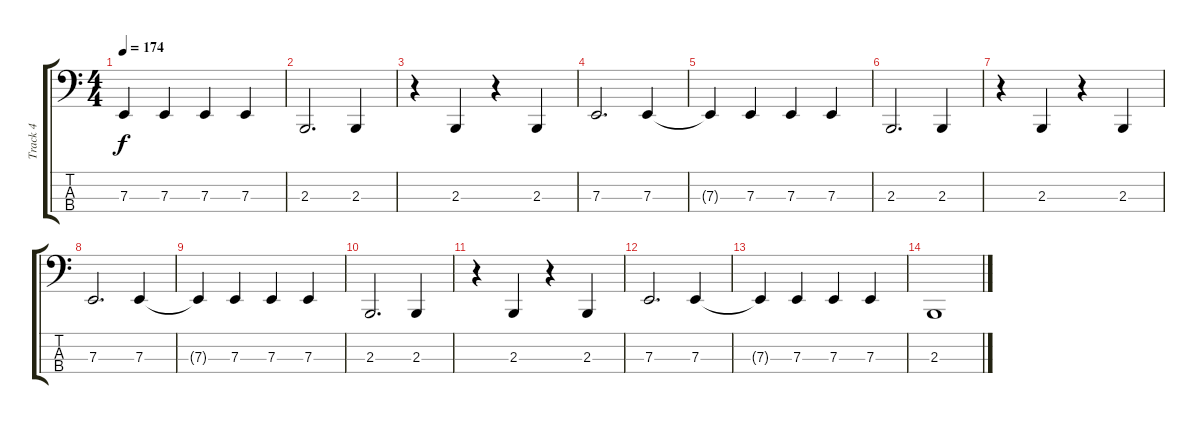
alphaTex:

\track ("Track 4" "Track 4") {instrument acousticgrandpiano}
\staff {score tabs}
\tuning (G2 D2 A1 E1) {hide}
\ts (4 4)
\tempo 174
\clef f4
\ks c
7.3{t}.4{dy f} 7.3.4 7.3.4 7.3.4 |
2.3.2{d} 2.3.4 |
r.4 2.3.4 r.4 2.3.4 |
7.3.2{d} 7.3.4 |
7.3{t}.4 7.3.4 7.3.4 7.3.4 |
2.3.2{d} 2.3.4 |
r.4 2.3.4 r.4 2.3.4 |
7.3.2{d} 7.3.4 |
7.3{t}.4 7.3.4 7.3.4 7.3.4 |
2.3.2{d} 2.3.4 |
r.4 2.3.4 r.4 2.3.4 |
7.3.2{d} 7.3.4 |
7.3{t}.4 7.3.4 7.3.4 7.3.4 |
2.3.1
